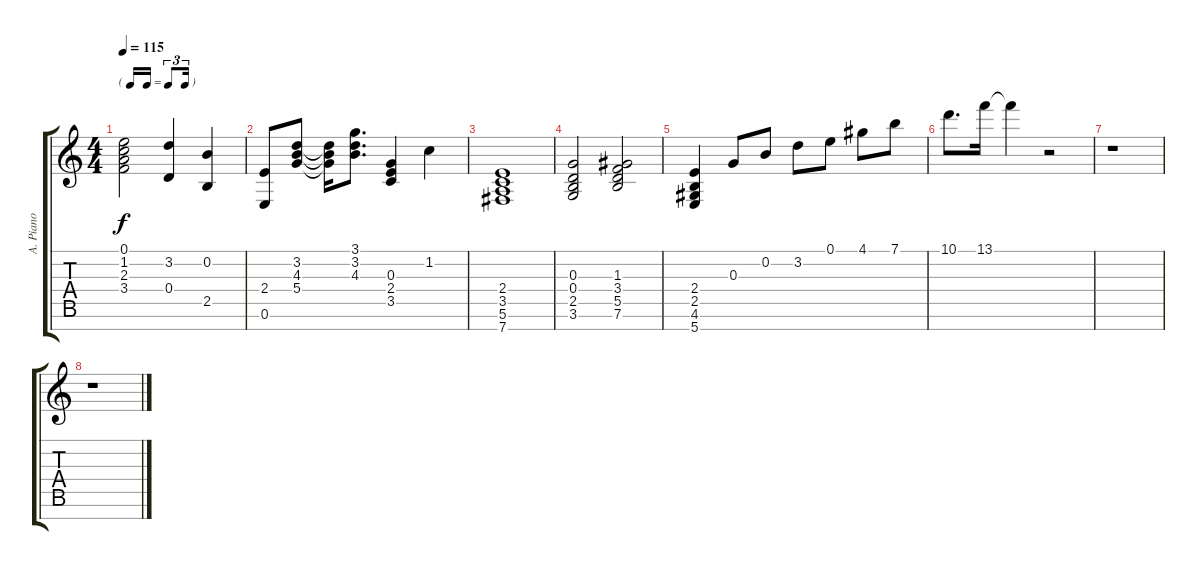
\track ("A. Piano" "A. Piano") {instrument acousticgrandpiano}
\staff {score tabs}
\tuning (E5 B4 G4 D4 A3 E3 B2) {hide}
\ts (4 4)
\tf triplet16th
\tempo 115
\clef g2
\ks c
(0.1 1.2 2.3 3.4).2{dy f} (3.2 0.4).4 (0.2 2.5).4 |
(2.4 0.6).8 (3.2 4.3 5.4).8 (3.2{t} 4.3{t} 5.4{t}).16 (3.1 3.2 4.3).8{d} (0.3 2.4 3.5).4 1.2.4 |
(2.4 3.5 5.6 7.7).1 |
(0.3 0.4 2.5 3.6).2 (1.3 3.4 5.5 7.6).2 |
(2.4 2.5 4.6 5.7).4 0.3.8 0.2.8 3.2.8 0.1.8 4.1.8 7.1.8 |
10.1.8{d} 13.1.16 13.1{t}.4 r.2 |
r.1 |
r.1
